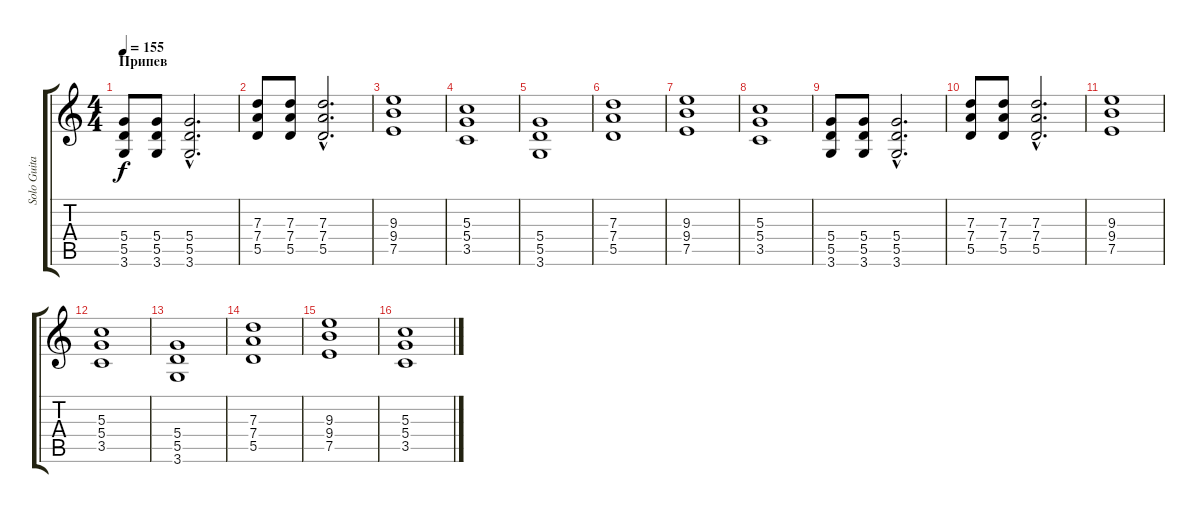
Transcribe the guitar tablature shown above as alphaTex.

\track ("Solo Guitar" "Solo Guita") {instrument distortionguitar}
\staff {score tabs}
\tuning (E4 B3 G3 D3 A2 E2) {hide}
\ts (4 4)
\section ("" "Припев")
\tempo 155
\clef g2
\ks c
(5.4 5.5 3.6).8{dy f} (5.4 5.5 3.6).8 (5.4{hac} 5.5{hac} 3.6{hac}).2{d} |
(7.3 7.4 5.5).8 (7.3 7.4 5.5).8 (7.3{hac} 7.4{hac} 5.5{hac}).2{d} |
(9.3 9.4 7.5).1 |
(5.3 5.4 3.5).1 |
(5.4 5.5 3.6).1 |
(7.3 7.4 5.5).1 |
(9.3 9.4 7.5).1 |
(5.3 5.4 3.5).1 |
(5.4 5.5 3.6).8 (5.4 5.5 3.6).8 (5.4{hac} 5.5{hac} 3.6{hac}).2{d} |
(7.3 7.4 5.5).8 (7.3 7.4 5.5).8 (7.3{hac} 7.4{hac} 5.5{hac}).2{d} |
(9.3 9.4 7.5).1 |
(5.3 5.4 3.5).1 |
(5.4 5.5 3.6).1 |
(7.3 7.4 5.5).1 |
(9.3 9.4 7.5).1 |
(5.3 5.4 3.5).1
